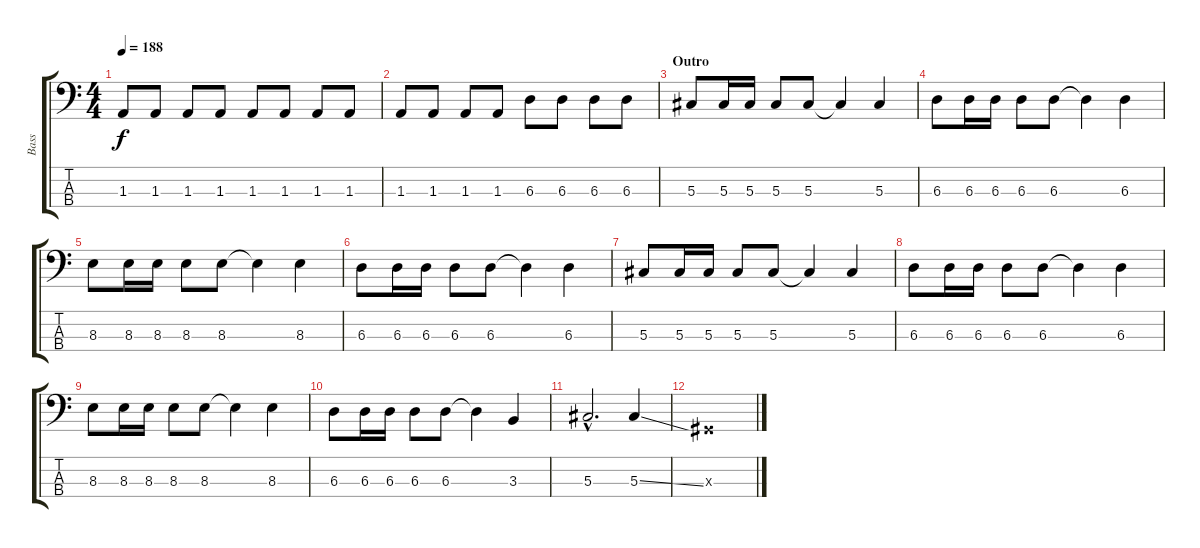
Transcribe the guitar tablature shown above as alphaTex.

\track ("Bass" "Bass") {instrument electricbasspick}
\staff {score tabs}
\tuning (Gb2 Db2 Ab1 Eb1) {hide}
\ts (4 4)
\tempo 188
\clef f4
\ks c
1.3.8{dy f} 1.3.8 1.3.8 1.3.8 1.3.8 1.3.8 1.3.8 1.3.8 |
1.3.8 1.3.8 1.3.8 1.3.8 6.3.8 6.3.8 6.3.8 6.3.8 |
\section ("" "Outro")
5.3.8 5.3.16 5.3.16 5.3.8 5.3.8 5.3{t}.4 5.3.4 |
6.3.8 6.3.16 6.3.16 6.3.8 6.3.8 6.3{t}.4 6.3.4 |
8.3.8 8.3.16 8.3.16 8.3.8 8.3.8 8.3{t}.4 8.3.4 |
6.3.8 6.3.16 6.3.16 6.3.8 6.3.8 6.3{t}.4 6.3.4 |
5.3.8 5.3.16 5.3.16 5.3.8 5.3.8 5.3{t}.4 5.3.4 |
6.3.8 6.3.16 6.3.16 6.3.8 6.3.8 6.3{t}.4 6.3.4 |
8.3.8 8.3.16 8.3.16 8.3.8 8.3.8 8.3{t}.4 8.3.4 |
6.3.8 6.3.16 6.3.16 6.3.8 6.3.8 6.3{t}.4 3.3.4 |
5.3{hac}.2{d} 5.3{ss}.4 |
0.3{x}.1
